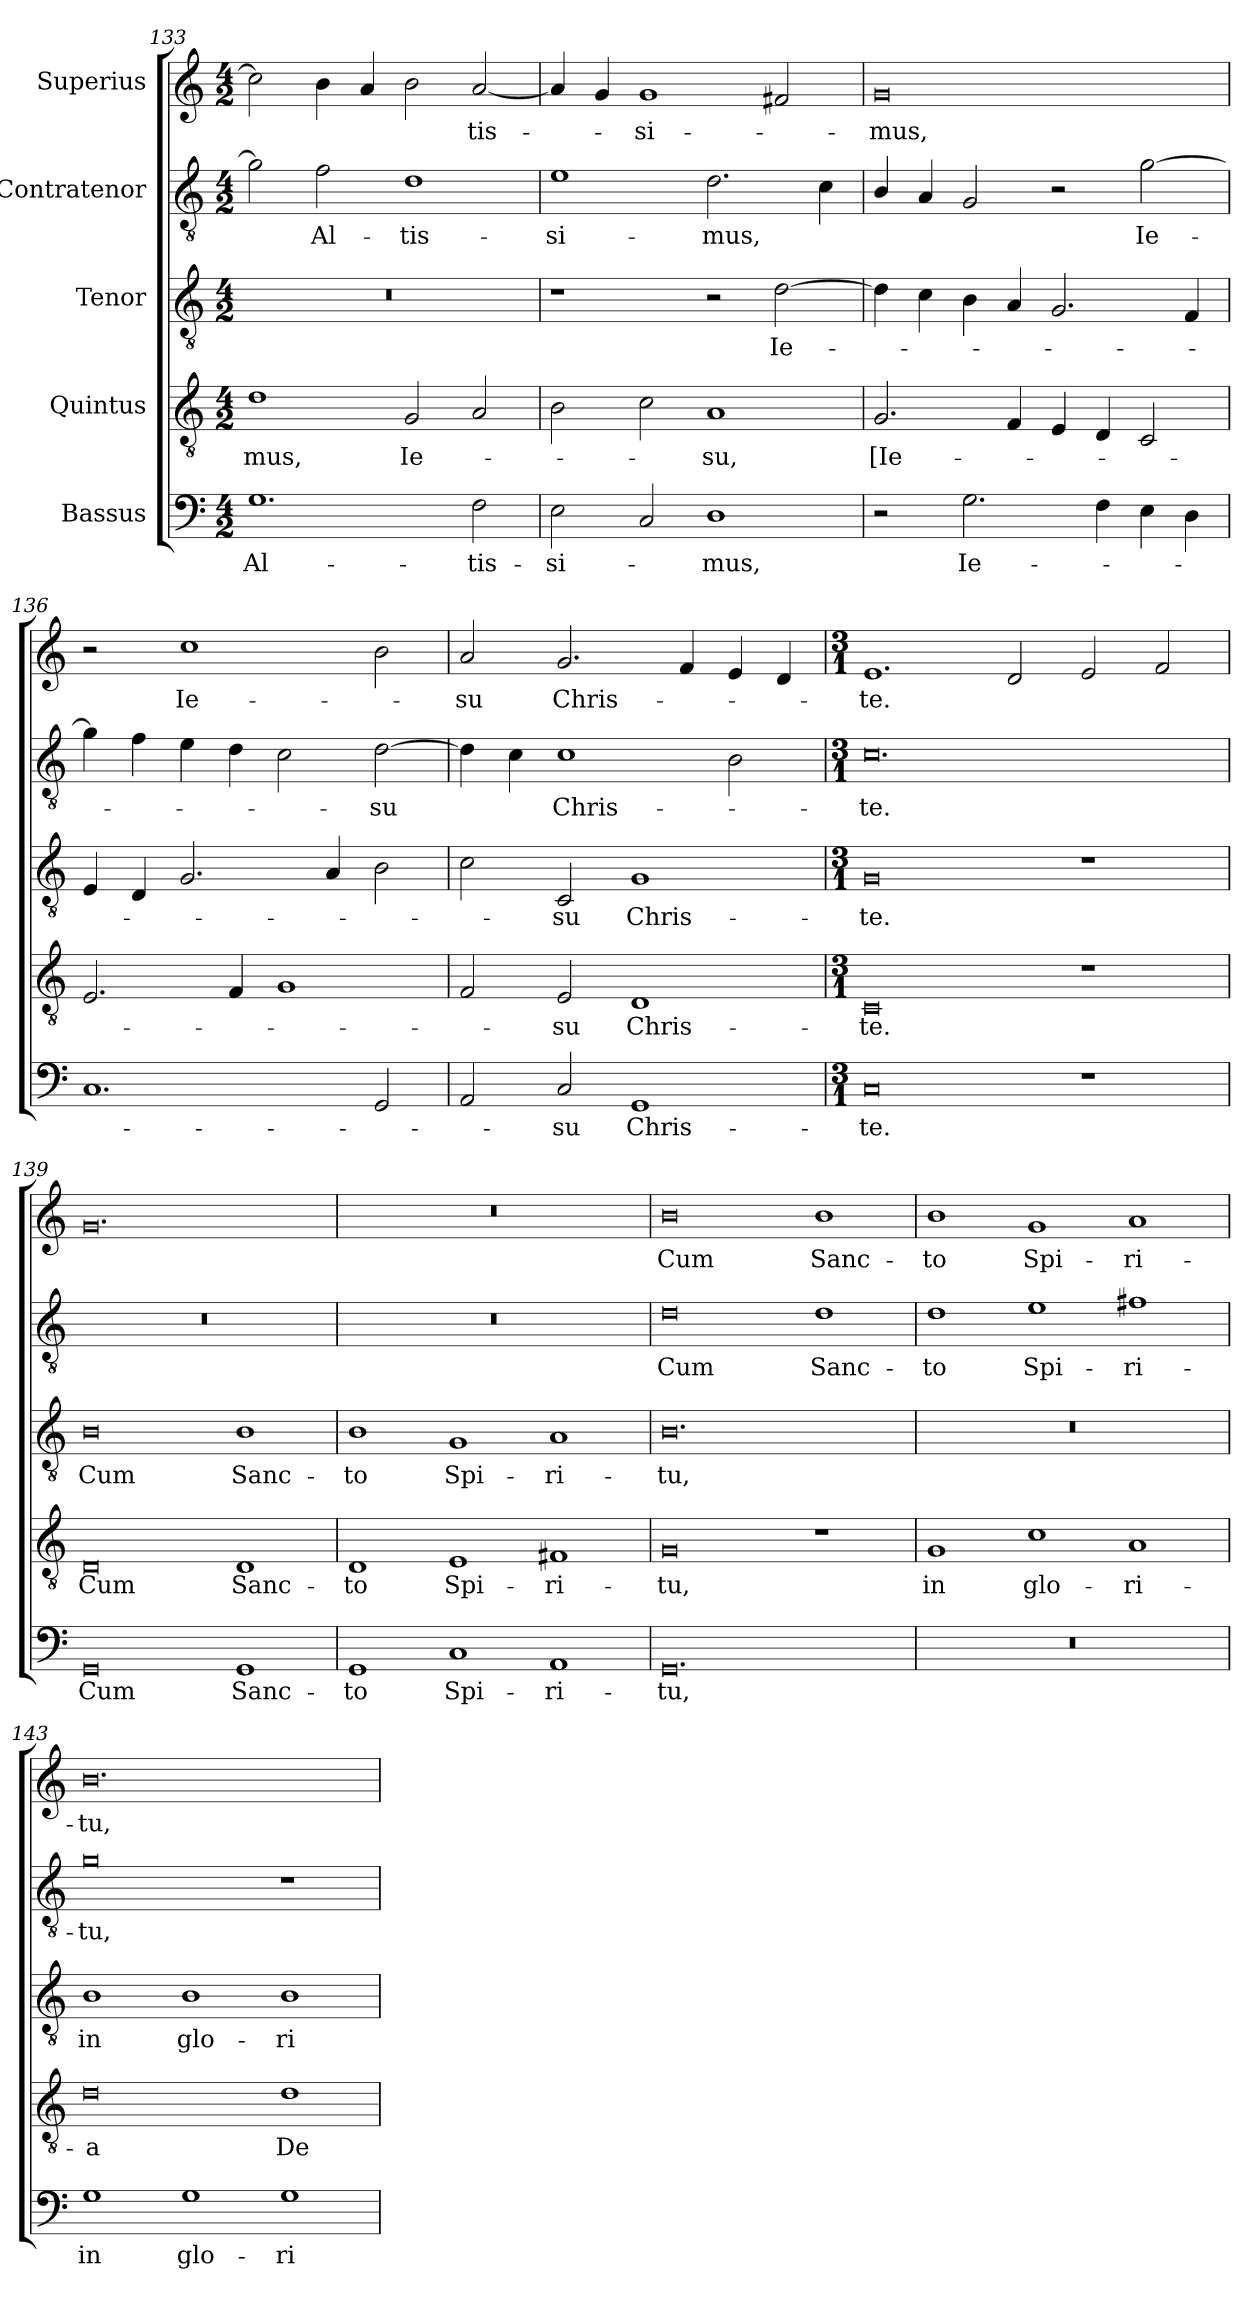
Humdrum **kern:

**kern	**text	**kern	**text	**kern	**text	**kern	**text	**kern	**text
*part5	*part5	*part4	*part4	*part3	*part3	*part2	*part2	*part1	*part1
*staff5	*staff5	*staff4	*staff4	*staff3	*staff3	*staff2	*staff2	*staff1	*staff1
*I"Bassus	*	*I"Quintus	*	*I"Tenor	*	*I"Contratenor	*	*I"Superius	*
*clefF4	*	*clefGv2	*	*clefGv2	*	*clefGv2	*	*clefG2	*
*k[]	*	*k[]	*	*k[]	*	*k[]	*	*k[]	*
*M4/2	*	*M4/2	*	*M4/2	*	*M4/2	*	*M4/2	*
=133	=133	=133	=133	=133	=133	=133	=133	=133	=133
1.G\	Al-	1d/	-mus,	0r	.	2g\]	.	2cc\]	.
.	.	.	.	.	.	2f\	Al-	4b\	.
.	.	.	.	.	.	.	.	4a/	.
.	.	2G/	Ie-	.	.	1d/	-tis-	2b\	.
2F\	-tis-	2A/	.	.	.	.	.	[2a/	-tis-
=134	=134	=134	=134	=134	=134	=134	=134	=134	=134
2E\	-si-	2B\	.	1r	.	1e/	-si-	4a/]	.
.	.	.	.	.	.	.	.	4g/	.
2C/	.	2c\	.	.	.	.	.	1g/	-si-
1D\	-mus,	1A/	-su,	2r	.	2.d\	-mus,	.	.
.	.	.	.	[2d\	Ie-	.	.	2f#X/	.
.	.	.	.	.	.	4c\	.	.	.
=135	=135	=135	=135	=135	=135	=135	=135	=135	=135
2r	.	2.G/	[Ie-	4d\]	.	4B/	.	0g/	-mus,
.	.	.	.	4c\	.	4A/	.	.	.
2.G\	Ie-	.	.	4B\	.	2G/	.	.	.
.	.	4F/	.	4A/	.	.	.	.	.
.	.	4E/	.	2.G/	.	2r	.	.	.
4F\	.	4D/	.	.	.	.	.	.	.
4E\	.	2C/	.	.	.	[2g\	Ie-	.	.
4D\	.	.	.	4F/	.	.	.	.	.
=136	=136	=136	=136	=136	=136	=136	=136	=136	=136
1.C/	.	2.E/	.	4E/	.	4g\]	.	2r	.
.	.	.	.	4D/	.	4f\	.	.	.
.	.	.	.	2.G/	.	4e\	.	1cc\	Ie-
.	.	4F/	.	.	.	4d\	.	.	.
.	.	1G/	.	.	.	2c\	.	.	.
.	.	.	.	4A/	.	.	.	.	.
2GG/	.	.	.	2B\	.	[2d\	-su	2b\	.
=137	=137	=137	=137	=137	=137	=137	=137	=137	=137
2AA/	.	2F/	.	2c\	.	4d\]	.	2a/	-su
.	.	.	.	.	.	4c\	.	.	.
2C/	-su	2E/	-su	2C/	-su	1c/	Chris-	2.g/	Chris-
1GG/	Chris-	1D/	Chris-	1G/	Chris-	.	.	.	.
.	.	.	.	.	.	.	.	4f/	.
.	.	.	.	.	.	2B\	.	4e/	.
.	.	.	.	.	.	.	.	4d/	.
=138	=138	=138	=138	=138	=138	=138	=138	=138	=138
*M3/1	*	*M3/1	*	*M3/1	*	*M3/1	*	*M3/1	*
0C/	-te.	0C/	-te.	0G/	-te.	0.c/	-te.	1.e/	-te.
.	.	.	.	.	.	.	.	2d/	.
1r	.	1r	.	1r	.	.	.	2e/	.
.	.	.	.	.	.	.	.	2f/	.
=139	=139	=139	=139	=139	=139	=139	=139	=139	=139
!	!	!	!	!	!	!LO:N:vis=0	!	!	!
0GG/	Cum	0D/	Cum	0B\	Cum	0.r	.	0.g/	.
1GG/	Sanc-	1D/	Sanc-	1B\	Sanc-	.	.	.	.
=140	=140	=140	=140	=140	=140	=140	=140	=140	=140
!	!	!	!	!	!	!LO:N:vis=0	!	!LO:N:vis=0	!
1GG/	-to	1D/	-to	1B\	-to	0.r	.	0.r	.
1C/	Spi-	1E/	Spi-	1G/	Spi-	.	.	.	.
1AA/	-ri-	1F#X/	-ri-	1A/	-ri-	.	.	.	.
=141	=141	=141	=141	=141	=141	=141	=141	=141	=141
0.GG/	-tu,	0G/	-tu,	0.B\	-tu,	0d/	Cum	0b\	Cum
.	.	1r	.	.	.	1d/	Sanc-	1b\	Sanc-
=142	=142	=142	=142	=142	=142	=142	=142	=142	=142
!LO:N:vis=0	!	!	!	!LO:N:vis=0	!	!	!	!	!
0.r	.	1G/	in	0.r	.	1d/	-to	1b\	-to
.	.	1c\	glo-	.	.	1e/	Spi-	1g/	Spi-
.	.	1A/	-ri-	.	.	1f#X/	-ri-	1a/	-ri-
=143	=143	=143	=143	=143	=143	=143	=143	=143	=143
1G\	in	0d/	-a	1B\	in	0g/	-tu,	0.b\	-tu,
1G\	glo-	.	.	1B\	glo-	.	.	.	.
1G\	-ri-	1d/	De-	1B\	-ri-	1r	.	.	.
=	=	=	=	=	=	=	=	=	=
*-	*-	*-	*-	*-	*-	*-	*-	*-	*-
